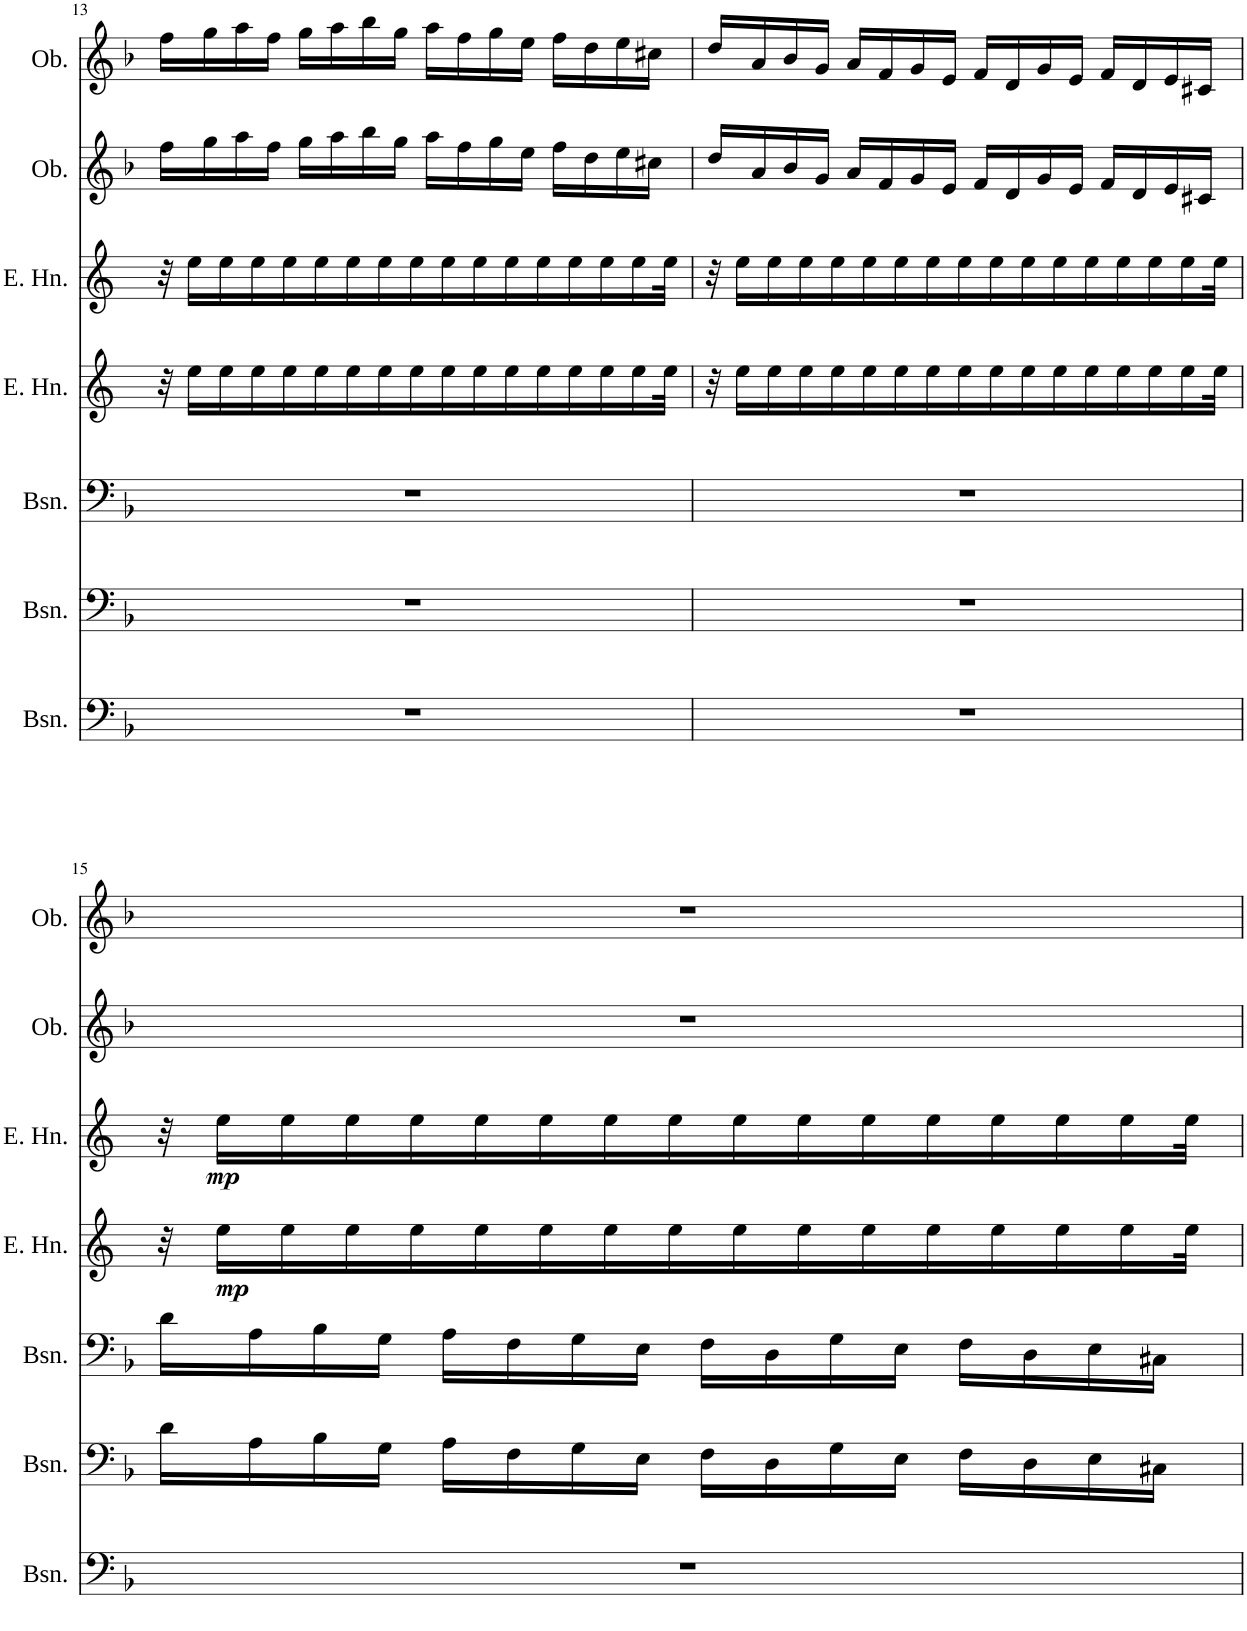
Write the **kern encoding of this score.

**kern	**kern	**kern	**kern	**dynam	**kern	**dynam	**kern	**kern
*part7	*part6	*part5	*part4	*part4	*part3	*part3	*part2	*part1
*staff7	*staff6	*staff5	*staff4	*staff4	*staff3	*staff3	*staff2	*staff1
*I"Bassoon	*I"Bassoon	*I"Bassoon	*I"English Horn	*	*I"English Horn	*	*I"Oboe	*I"Oboe
*I'Bsn.	*I'Bsn.	*I'Bsn.	*I'E. Hn.	*	*I'E. Hn.	*	*I'Ob.	*I'Ob.
!!LO:PB:g=z
*clefF4	*clefF4	*clefF4	*clefG2	*	*clefG2	*	*clefG2	*clefG2
*	*	*	*Trd4c7	*	*Trd4c7	*	*	*
*k[b-]	*k[b-]	*k[b-]	*k[]	*	*k[]	*	*k[b-]	*k[b-]
*M4/4	*M4/4	*M4/4	*M4/4	*	*M4/4	*	*M4/4	*M4/4
*met(c)	*met(c)	*met(c)	*met(c)	*	*met(c)	*	*met(c)	*met(c)
=13	=13	=13	=13	=13	=13	=13	=13	=13
1r	1r	1r	32r	.	32r	.	16ff\LL	16ff\LL
.	.	.	16ee\LL	.	16ee\LL	.	.	.
.	.	.	.	.	.	.	16gg\	16gg\
.	.	.	16ee\	.	16ee\	.	.	.
.	.	.	.	.	.	.	16aa\	16aa\
.	.	.	16ee\	.	16ee\	.	.	.
.	.	.	.	.	.	.	16ff\JJ	16ff\JJ
.	.	.	16ee\	.	16ee\	.	.	.
.	.	.	.	.	.	.	16gg\LL	16gg\LL
.	.	.	16ee\	.	16ee\	.	.	.
.	.	.	.	.	.	.	16aa\	16aa\
.	.	.	16ee\	.	16ee\	.	.	.
.	.	.	.	.	.	.	16bb-\	16bb-\
.	.	.	16ee\	.	16ee\	.	.	.
.	.	.	.	.	.	.	16gg\JJ	16gg\JJ
.	.	.	16ee\	.	16ee\	.	.	.
.	.	.	.	.	.	.	16aa\LL	16aa\LL
.	.	.	16ee\	.	16ee\	.	.	.
.	.	.	.	.	.	.	16ff\	16ff\
.	.	.	16ee\	.	16ee\	.	.	.
.	.	.	.	.	.	.	16gg\	16gg\
.	.	.	16ee\	.	16ee\	.	.	.
.	.	.	.	.	.	.	16ee\JJ	16ee\JJ
.	.	.	16ee\	.	16ee\	.	.	.
.	.	.	.	.	.	.	16ff\LL	16ff\LL
.	.	.	16ee\	.	16ee\	.	.	.
.	.	.	.	.	.	.	16dd\	16dd\
.	.	.	16ee\	.	16ee\	.	.	.
.	.	.	.	.	.	.	16ee\	16ee\
.	.	.	16ee\	.	16ee\	.	.	.
.	.	.	.	.	.	.	16cc#X\JJ	16cc#X\JJ
.	.	.	32ee\JJk	.	32ee\JJk	.	.	.
=14	=14	=14	=14	=14	=14	=14	=14	=14
1r	1r	1r	32r	.	32r	.	16dd/LL	16dd/LL
.	.	.	16ee\LL	.	16ee\LL	.	.	.
.	.	.	.	.	.	.	16a/	16a/
.	.	.	16ee\	.	16ee\	.	.	.
.	.	.	.	.	.	.	16b-/	16b-/
.	.	.	16ee\	.	16ee\	.	.	.
.	.	.	.	.	.	.	16g/JJ	16g/JJ
.	.	.	16ee\	.	16ee\	.	.	.
.	.	.	.	.	.	.	16a/LL	16a/LL
.	.	.	16ee\	.	16ee\	.	.	.
.	.	.	.	.	.	.	16f/	16f/
.	.	.	16ee\	.	16ee\	.	.	.
.	.	.	.	.	.	.	16g/	16g/
.	.	.	16ee\	.	16ee\	.	.	.
.	.	.	.	.	.	.	16e/JJ	16e/JJ
.	.	.	16ee\	.	16ee\	.	.	.
.	.	.	.	.	.	.	16f/LL	16f/LL
.	.	.	16ee\	.	16ee\	.	.	.
.	.	.	.	.	.	.	16d/	16d/
.	.	.	16ee\	.	16ee\	.	.	.
.	.	.	.	.	.	.	16g/	16g/
.	.	.	16ee\	.	16ee\	.	.	.
.	.	.	.	.	.	.	16e/JJ	16e/JJ
.	.	.	16ee\	.	16ee\	.	.	.
.	.	.	.	.	.	.	16f/LL	16f/LL
.	.	.	16ee\	.	16ee\	.	.	.
.	.	.	.	.	.	.	16d/	16d/
.	.	.	16ee\	.	16ee\	.	.	.
.	.	.	.	.	.	.	16e/	16e/
.	.	.	16ee\	.	16ee\	.	.	.
.	.	.	.	.	.	.	16c#X/JJ	16c#X/JJ
.	.	.	32ee\JJk	.	32ee\JJk	.	.	.
!!LO:LB:g=z
=15	=15	=15	=15	=15	=15	=15	=15	=15
1r	16d\LL	16d\LL	32r	.	32r	.	1r	1r
!	!	!	!	!LO:DY:b	!	!LO:DY:b	!	!
.	.	.	16ee\LL	mp	16ee\LL	mp	.	.
.	16A\	16A\	.	.	.	.	.	.
.	.	.	16ee\	.	16ee\	.	.	.
.	16B-\	16B-\	.	.	.	.	.	.
.	.	.	16ee\	.	16ee\	.	.	.
.	16G\JJ	16G\JJ	.	.	.	.	.	.
.	.	.	16ee\	.	16ee\	.	.	.
.	16A\LL	16A\LL	.	.	.	.	.	.
.	.	.	16ee\	.	16ee\	.	.	.
.	16F\	16F\	.	.	.	.	.	.
.	.	.	16ee\	.	16ee\	.	.	.
.	16G\	16G\	.	.	.	.	.	.
.	.	.	16ee\	.	16ee\	.	.	.
.	16E\JJ	16E\JJ	.	.	.	.	.	.
.	.	.	16ee\	.	16ee\	.	.	.
.	16F\LL	16F\LL	.	.	.	.	.	.
.	.	.	16ee\	.	16ee\	.	.	.
.	16D\	16D\	.	.	.	.	.	.
.	.	.	16ee\	.	16ee\	.	.	.
.	16G\	16G\	.	.	.	.	.	.
.	.	.	16ee\	.	16ee\	.	.	.
.	16E\JJ	16E\JJ	.	.	.	.	.	.
.	.	.	16ee\	.	16ee\	.	.	.
.	16F\LL	16F\LL	.	.	.	.	.	.
.	.	.	16ee\	.	16ee\	.	.	.
.	16D\	16D\	.	.	.	.	.	.
.	.	.	16ee\	.	16ee\	.	.	.
.	16E\	16E\	.	.	.	.	.	.
.	.	.	16ee\	.	16ee\	.	.	.
.	16C#X\JJ	16C#X\JJ	.	.	.	.	.	.
.	.	.	32ee\JJk	.	32ee\JJk	.	.	.
=	=	=	=	=	=	=	=	=
*-	*-	*-	*-	*-	*-	*-	*-	*-
